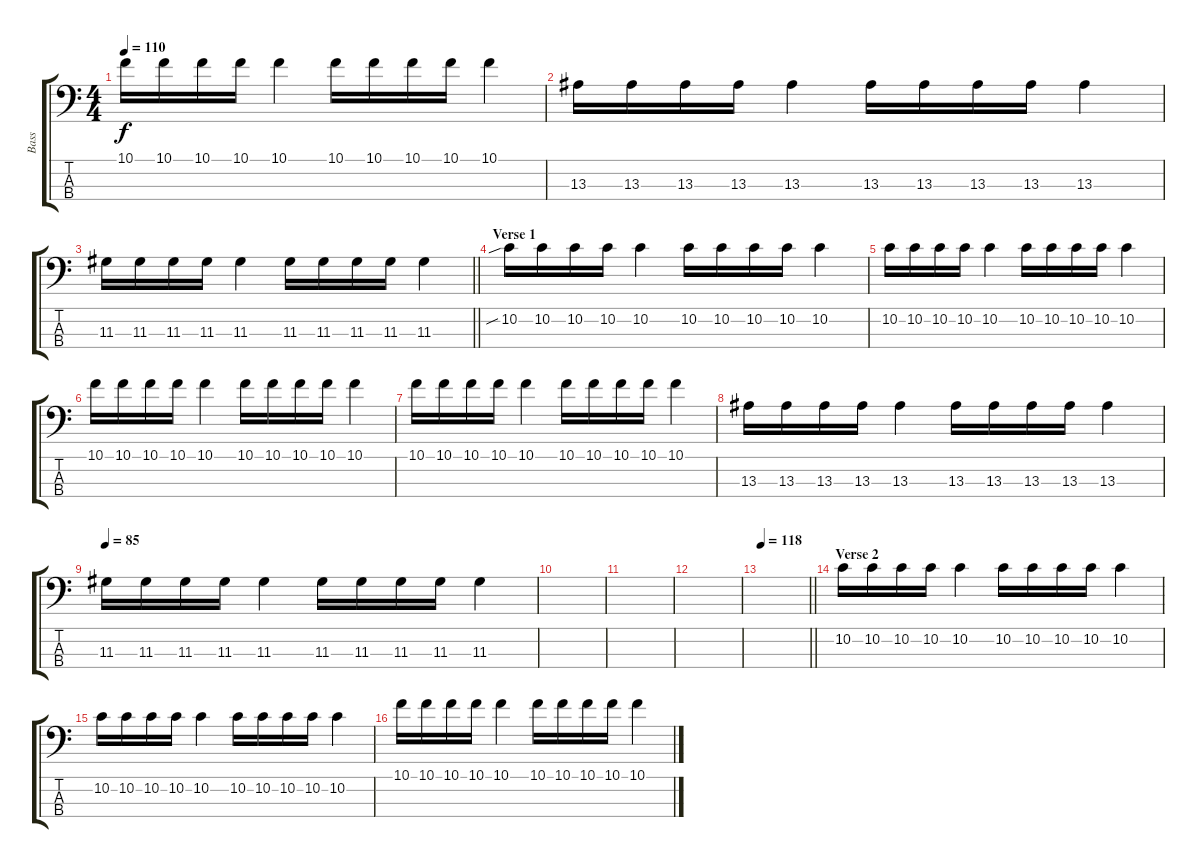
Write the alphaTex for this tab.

\track ("Bass" "Bass") {instrument electricbassfinger}
\staff {score tabs}
\tuning (G2 D2 A1 E1) {hide}
\ts (4 4)
\tempo 110
\clef f4
\ks c
10.1.16{dy f} 10.1.16 10.1.16 10.1.16 10.1.4 10.1.16 10.1.16 10.1.16 10.1.16 10.1.4 |
13.3.16 13.3.16 13.3.16 13.3.16 13.3.4 13.3.16 13.3.16 13.3.16 13.3.16 13.3.4 |
\barLineRight lightlight
11.3.16 11.3.16 11.3.16 11.3.16 11.3.4 11.3.16 11.3.16 11.3.16 11.3.16 11.3.4 |
\section ("" "Verse 1")
10.2{sib}.16 10.2.16 10.2.16 10.2.16 10.2.4 10.2.16 10.2.16 10.2.16 10.2.16 10.2.4 |
10.2.16 10.2.16 10.2.16 10.2.16 10.2.4 10.2.16 10.2.16 10.2.16 10.2.16 10.2.4 |
10.1.16 10.1.16 10.1.16 10.1.16 10.1.4 10.1.16 10.1.16 10.1.16 10.1.16 10.1.4 |
10.1.16 10.1.16 10.1.16 10.1.16 10.1.4 10.1.16 10.1.16 10.1.16 10.1.16 10.1.4 |
13.3.16 13.3.16 13.3.16 13.3.16 13.3.4 13.3.16 13.3.16 13.3.16 13.3.16 13.3.4 |
\tempo 85
11.3.16 11.3.16 11.3.16 11.3.16 11.3.4 11.3.16 11.3.16 11.3.16 11.3.16 11.3.4 |
|
|
|
\tempo 118
\barLineRight lightlight
|
\section ("" "Verse 2")
10.2.16 10.2.16 10.2.16 10.2.16 10.2.4 10.2.16 10.2.16 10.2.16 10.2.16 10.2.4 |
10.2.16 10.2.16 10.2.16 10.2.16 10.2.4 10.2.16 10.2.16 10.2.16 10.2.16 10.2.4 |
10.1.16 10.1.16 10.1.16 10.1.16 10.1.4 10.1.16 10.1.16 10.1.16 10.1.16 10.1.4
